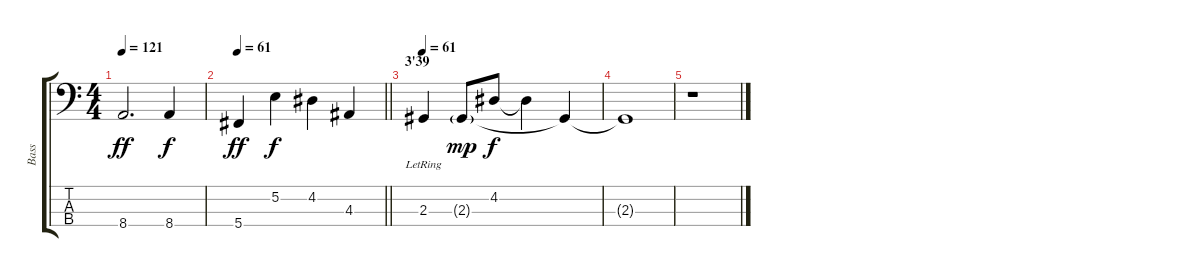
\track ("Bass" "Bass") {instrument electricbassfinger}
\staff {score tabs}
\tuning (E2 B1 Gb1 Db1) {hide}
\ts (4 4)
\tempo 121
\clef f4
\ks c
8.4.2{d dy ff} 8.4.4{dy f} |
\tempo 61
\barLineRight lightlight
5.4.4{dy ff} 5.2.4{dy f} 4.2.4 4.3.4 |
\section ("" "3'39")
\tempo 61
2.3{lr}.4 2.3{g}.8{dy mp} 4.2.8{dy f} 4.2{t}.4 2.3{t}.4 |
2.3{t}.1 |
r.1
